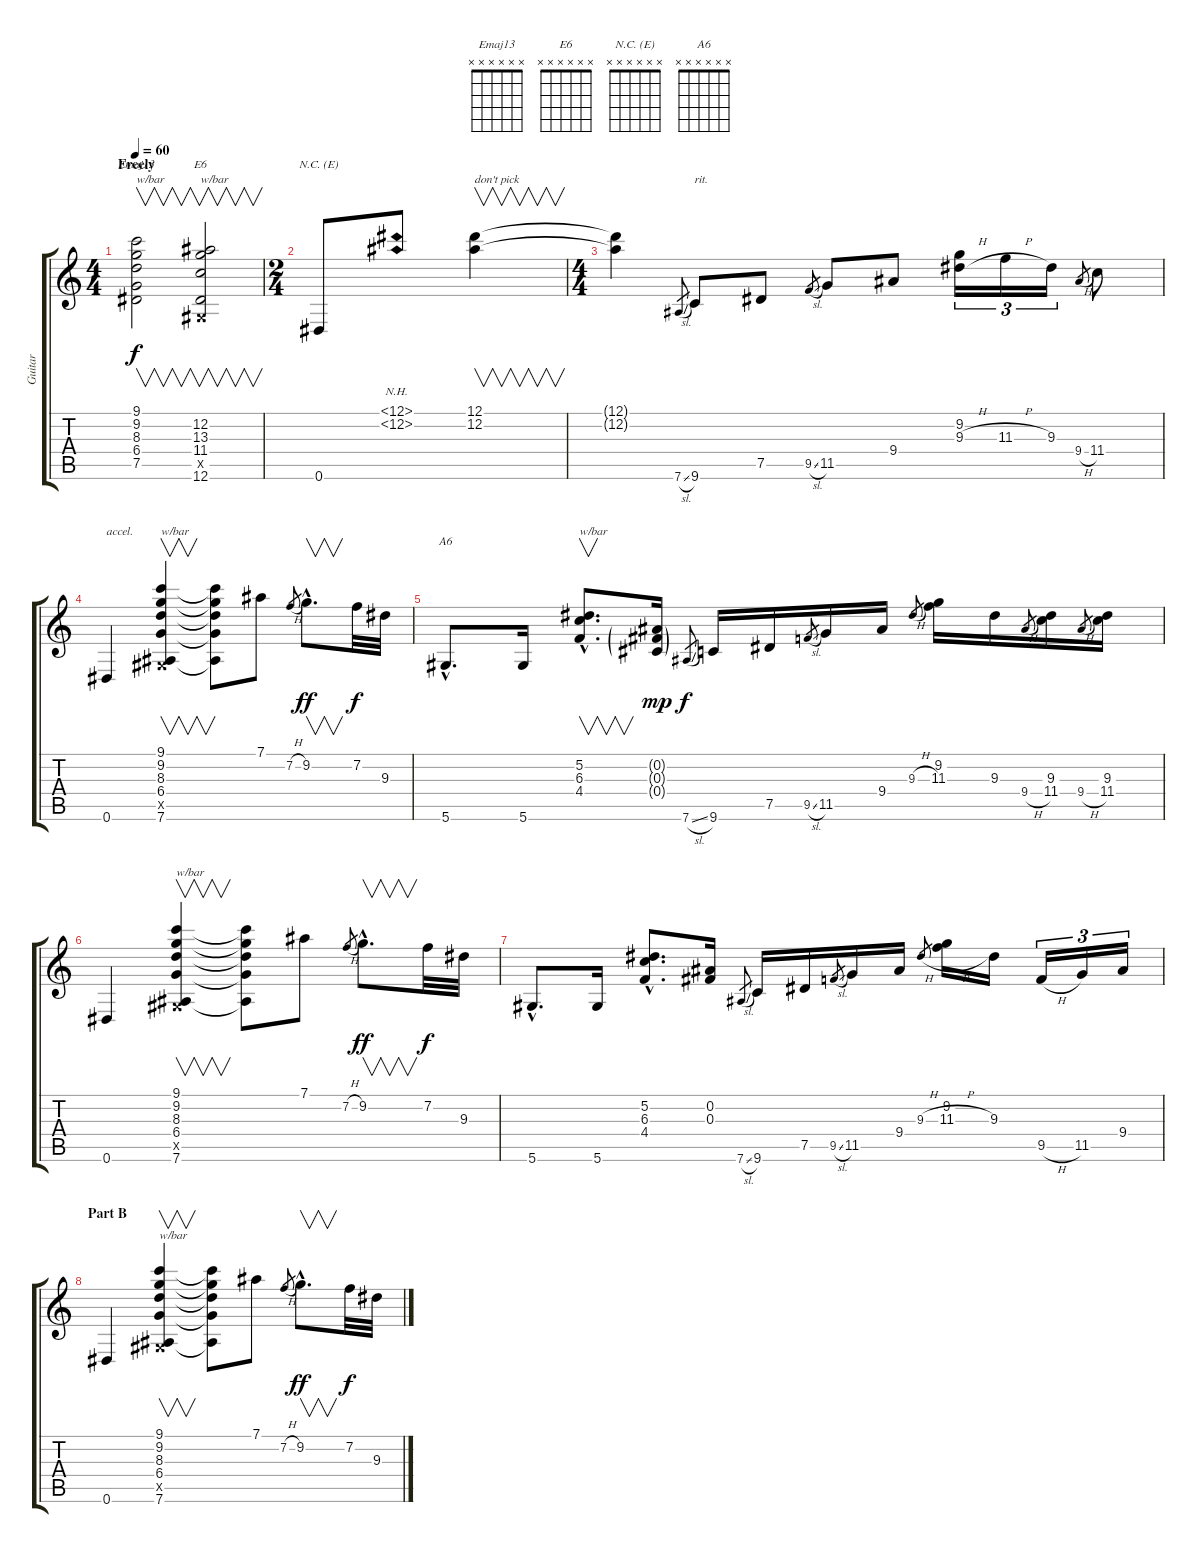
\track ("Guitar" "Guitar") {instrument electricguitarjazz}
\staff {score tabs}
\tuning (Eb4 Bb3 Gb3 Db3 Ab2 Eb2) {hide}
\chord ("Emaj13" x x x x x x) {firstfret 0}
\chord ("E6" x x x x x x) {firstfret 0}
\chord ("N.C. (E)" x x x x x x) {firstfret 0}
\chord ("A6" x x x x x x) {firstfret 0}
\ts (4 4)
\section ("" "Freely")
\tempo 60
\clef g2
\ks c
(9.1 9.2 8.3 6.4 7.5).2{v ch "Emaj13" txt "w/bar" dy f instrument electricguitarjazz} (12.2 13.3 11.4 0.5{x} 12.6).2{v ch "E6" txt "w/bar"} |
\ts (2 4)
0.6.8{ch "N.C. (E)"} (12.1{nh} 12.2{nh}).8 (12.1 12.2).4{v txt "don't pick"} |
\ts (4 4)
(12.1{t} 12.2{t}).4 7.6{sl}.8{gr} 9.6.8{txt "rit."} 7.5.8 9.5{sl}.8{gr} 11.5.8 9.4.8 (9.2 9.3{h}).16{tu (3 2)} 11.3{h}.16{tu (3 2)} 9.3.16{tu (3 2)} 9.4{h}.8{gr} 11.4.8 |
0.6.4{txt "accel."} (9.1 9.2 8.3 6.4 0.5{x} 7.6).4{v txt "w/bar"} (9.1{t} 9.2{t} 8.3{t} 6.4{t} 7.6{t}).8 7.1.8 7.2{h}.8{gr} 9.2{hac}.8{v d dy ff} 7.2.32{dy f} 9.3.32 |
5.6{hac}.8{d ch "A6"} 5.6.16 (5.2{hac} 6.3{hac} 4.4{hac}).8{v d txt "w/bar"} (0.2{g} 0.3{g} 0.4{g}).16{dy mp} 7.6{sl}.8{gr dy f} 9.6.16 7.5.16 9.5{sl}.8{gr} 11.5.16 9.4.16 9.3{h}.8{gr} (9.2 11.3).16 9.3.16 9.4{h}.8{gr} (9.3 11.4).16 9.4{h}.8{gr} (9.3 11.4).16 |
0.6.4 (9.1 9.2 8.3 6.4 0.5{x} 7.6).4{v txt "w/bar"} (9.1{t} 9.2{t} 8.3{t} 6.4{t} 7.6{t}).8 7.1.8 7.2{h}.8{gr} 9.2{hac}.8{v d dy ff} 7.2.32{dy f} 9.3.32 |
5.6{hac}.8{d} 5.6.16 (5.2{hac} 6.3{hac} 4.4{hac}).8{d} (0.2 0.3).16 7.6{sl}.8{gr} 9.6.16 7.5.16 9.5{sl}.8{gr} 11.5.16 9.4.16 9.3{h}.8{gr} (9.2 11.3{h}).16 9.3.16 9.5{h}.16{tu (3 2)} 11.5.16{tu (3 2)} 9.4.16{tu (3 2)} |
\section ("" "Part B")
0.6.4 (9.1 9.2 8.3 6.4 0.5{x} 7.6).4{v txt "w/bar"} (9.1{t} 9.2{t} 8.3{t} 6.4{t} 7.6{t}).8 7.1.8 7.2{h}.8{gr} 9.2{hac}.8{v d dy ff} 7.2.32{dy f} 9.3.32
